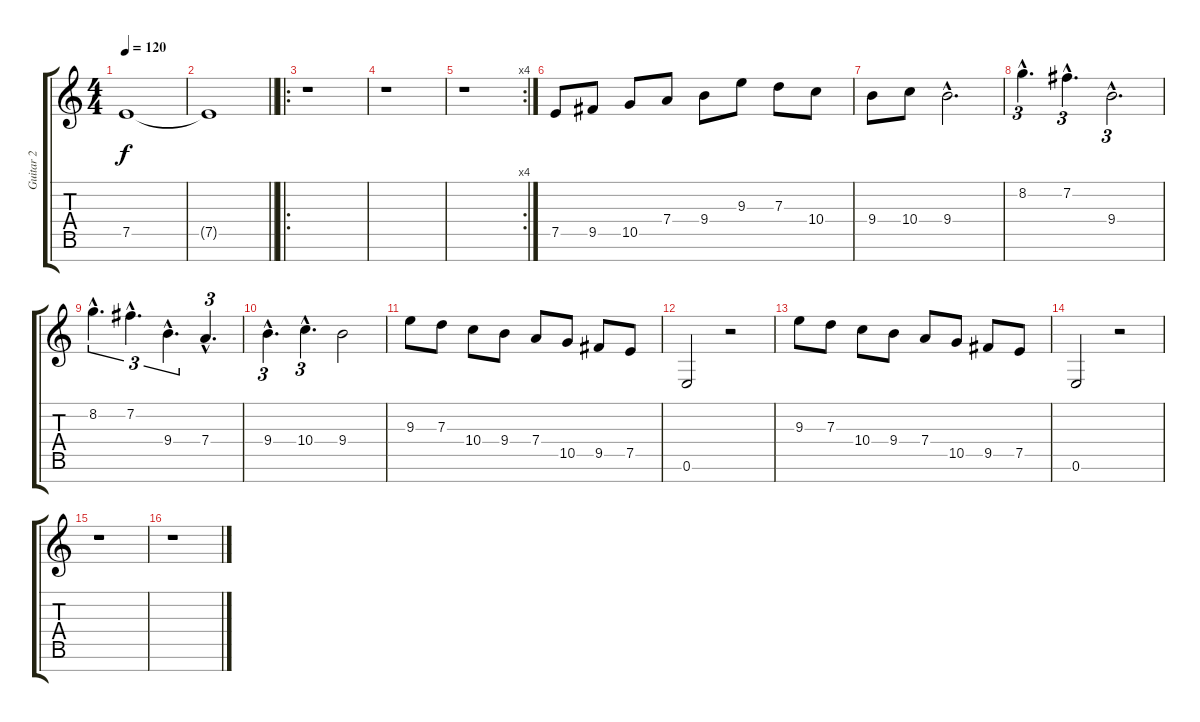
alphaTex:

\track ("Guitar 2" "Guitar 2") {instrument acousticguitarsteel}
\staff {score tabs}
\tuning (E4 B3 G3 D3 A2 E2 B1) {hide}
\ts (4 4)
\tempo 120
\clef g2
\ks c
7.5{t}.1{dy f} |
\barLineRight lightlight
7.5{t}.1 |
\ro
r.1 |
r.1 |
\rc 4
r.1 |
7.5.8 9.5.8 10.5.8 7.4.8 9.4.8 9.3.8 7.3.8 10.4.8 |
9.4.8 10.4.8 9.4{hac}.2{d} |
8.2{hac}.4{d tu (3 2)} 7.2{hac}.4{d tu (3 2)} 9.4{hac}.2{d tu (3 2)} |
8.2{hac}.4{d tu (3 2)} 7.2{hac}.4{d tu (3 2)} 9.4{hac}.4{d tu (3 2)} 7.4{hac}.4{d tu (3 2)} |
9.4{hac}.4{d tu (3 2)} 10.4{hac}.4{d tu (3 2)} 9.4.2 |
9.3.8 7.3.8 10.4.8 9.4.8 7.4.8 10.5.8 9.5.8 7.5.8 |
0.6.2 r.2 |
9.3.8 7.3.8 10.4.8 9.4.8 7.4.8 10.5.8 9.5.8 7.5.8 |
0.6.2 r.2 |
r.1 |
r.1
